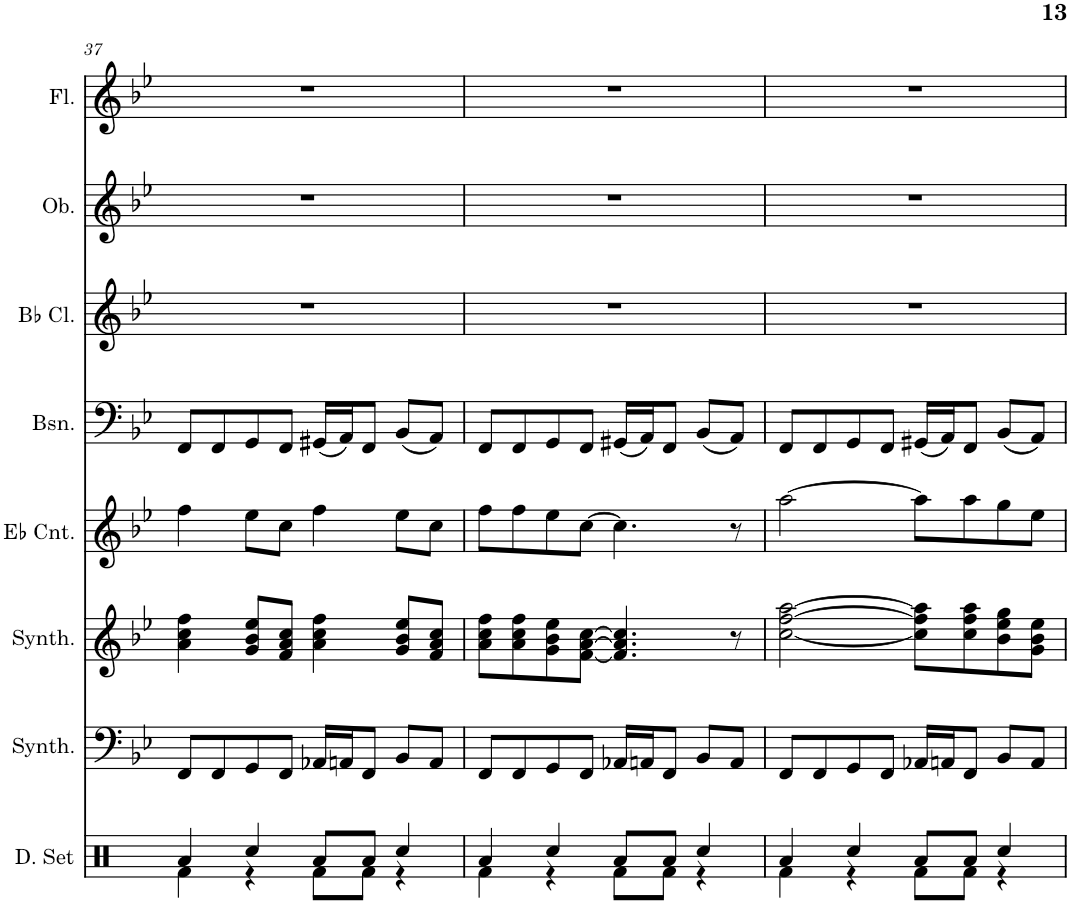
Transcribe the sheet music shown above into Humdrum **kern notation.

**kern	**kern	**kern	**kern	**kern	**kern	**kern	**kern
*part8	*part7	*part6	*part5	*part4	*part3	*part2	*part1
*staff8	*staff7	*staff6	*staff5	*staff4	*staff3	*staff2	*staff1
*I"Drumset, Percussion	*I"Bass Synthesizer, Synth Bass	*I"Brass Synthesizer, Brass Accomp.	*I"Eb Cornet, Trumpet	*I"Bassoon	*I"Bb Clarinet	*I"Oboe	*I"Flute
*I'D. Set	*I'Synth.	*I'Synth.	*I'Eb Cnt.	*I'Bsn.	*I'Bb Cl.	*I'Ob.	*I'Fl.
!!LO:PB:g=z
*clefX	*clefF4	*clefF4	*clefG2	*clefF4	*clefG2	*clefG2	*clefG2
*	*	*	*ITrd1c2	*	*ITrd1c2	*	*
*k[]	*k[b-e-]	*k[b-e-]	*k[b-e-]	*k[b-e-]	*k[b-e-]	*k[b-e-]	*k[b-e-]
*M4/4	*M4/4	*M4/4	*M4/4	*M4/4	*M4/4	*M4/4	*M4/4
=37	=37	=37	=37	=37	=37	=37	=37
*^	*	*	*	*	*	*	*
4Ra/	4Rf\	8FF/L	4a\ 4cc\ 4ff\	4ff\	8FF/L	1r	1r	1r
.	.	8FF/	.	.	8FF/	.	.	.
4Rcc/	4r	8GG/	8g/ 8b-/ 8ee-/L	8ee-\L	8GG/	.	.	.
.	.	8FF/J	8f/ 8a/ 8cc/J	8cc\J	8FF/J	.	.	.
8Ra/L	8Rf\L	16AA-X/LL	4a\ 4cc\ 4ff\	4ff\	(16GG#X/LL	.	.	.
.	.	16AAn/J	.	.	16AA/J)	.	.	.
8Ra/J	8Rf\J	8FF/J	.	.	8FF/J	.	.	.
4Rcc/	4r	8BB-/L	8g/ 8b-/ 8ee-/L	8ee-\L	(8BB-/L	.	.	.
.	.	8AA/J	8f/ 8a/ 8cc/J	8cc\J	8AA/J)	.	.	.
=38	=38	=38	=38	=38	=38	=38	=38	=38
4Ra/	4Rf\	8FF/L	8a\ 8cc\ 8ff\L	8ff\L	8FF/L	1r	1r	1r
.	.	8FF/	8a\ 8cc\ 8ff\	8ff\	8FF/	.	.	.
4Rcc/	4r	8GG/	8g\ 8b-\ 8ee-\	8ee-\	8GG/	.	.	.
.	.	8FF/J	[8f\ [8a\ [8cc\J	[8cc\J	8FF/J	.	.	.
8Ra/L	8Rf\L	16AA-X/LL	4.f/] 4.a/] 4.cc/]	4.cc\]	(16GG#X/LL	.	.	.
.	.	16AAn/J	.	.	16AA/J)	.	.	.
8Ra/J	8Rf\J	8FF/J	.	.	8FF/J	.	.	.
4Rcc/	4r	8BB-/L	.	.	(8BB-/L	.	.	.
.	.	8AA/J	8r	8r	8AA/J)	.	.	.
=39	=39	=39	=39	=39	=39	=39	=39	=39
4Ra/	4Rf\	8FF/L	[2cc\ [2ff\ [2aa\	[2aa\	8FF/L	1r	1r	1r
.	.	8FF/	.	.	8FF/	.	.	.
4Rcc/	4r	8GG/	.	.	8GG/	.	.	.
.	.	8FF/J	.	.	8FF/J	.	.	.
8Ra/L	8Rf\L	16AA-X/LL	8cc\] 8ff\] 8aa\]L	8aa\L]	(16GG#X/LL	.	.	.
.	.	16AAn/J	.	.	16AA/J)	.	.	.
8Ra/J	8Rf\J	8FF/J	8cc\ 8ff\ 8aa\	8aa\	8FF/J	.	.	.
4Rcc/	4r	8BB-/L	8b-\ 8ee-\ 8gg\	8gg\	(8BB-/L	.	.	.
.	.	8AA/J	8g\ 8b-\ 8ee-\J	8ee-\J	8AA/J)	.	.	.
*v	*v	*	*	*	*	*	*	*
=	=	=	=	=	=	=	=
*-	*-	*-	*-	*-	*-	*-	*-
